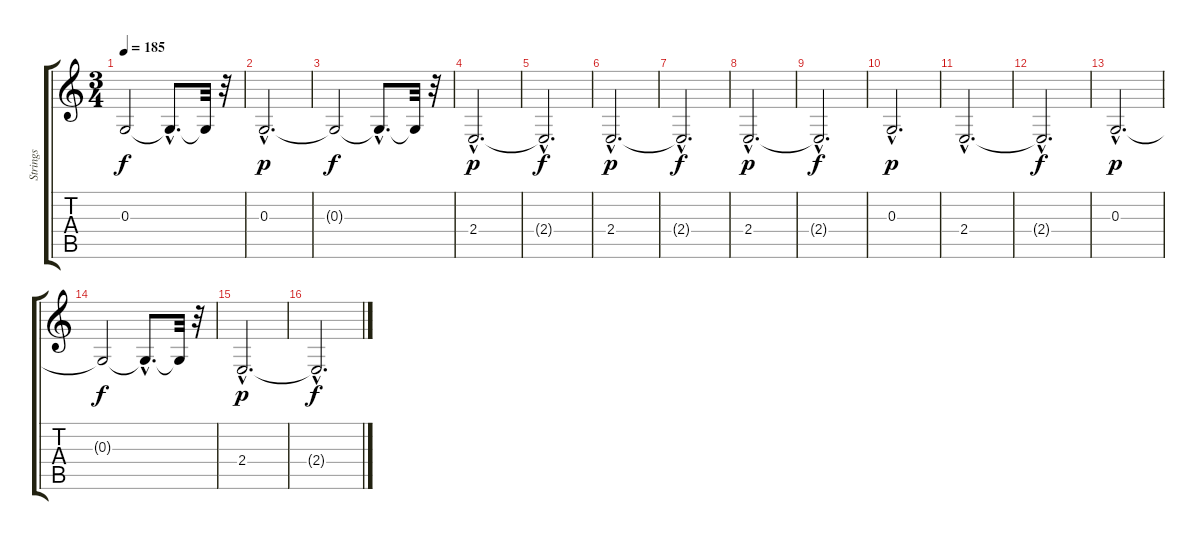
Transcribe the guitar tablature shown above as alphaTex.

\track ("Strings" "Strings") {instrument stringensemble1}
\staff {score tabs}
\tuning (E4 B3 G3 D3 A2 E2) {hide}
\ts (3 4)
\tempo 185
\clef g2
\ks c
0.3{t}.2{dy f} 0.3{hac t}.8{d} 0.3{t}.32 r.32 |
0.3{hac}.2{d dy p} |
0.3{t}.2{dy f} 0.3{hac t}.8{d} 0.3{t}.32 r.32 |
2.4{hac}.2{d dy p} |
2.4{hac t}.2{d dy f} |
2.4{hac}.2{d dy p} |
2.4{hac t}.2{d dy f} |
2.4{hac}.2{d dy p} |
2.4{hac t}.2{d dy f} |
0.3{hac}.2{d dy p} |
2.4{hac}.2{d} |
2.4{hac t}.2{d dy f} |
0.3{hac}.2{d dy p} |
0.3{t}.2{dy f} 0.3{hac t}.8{d} 0.3{t}.32 r.32 |
2.4{hac}.2{d dy p} |
2.4{hac t}.2{d dy f}
